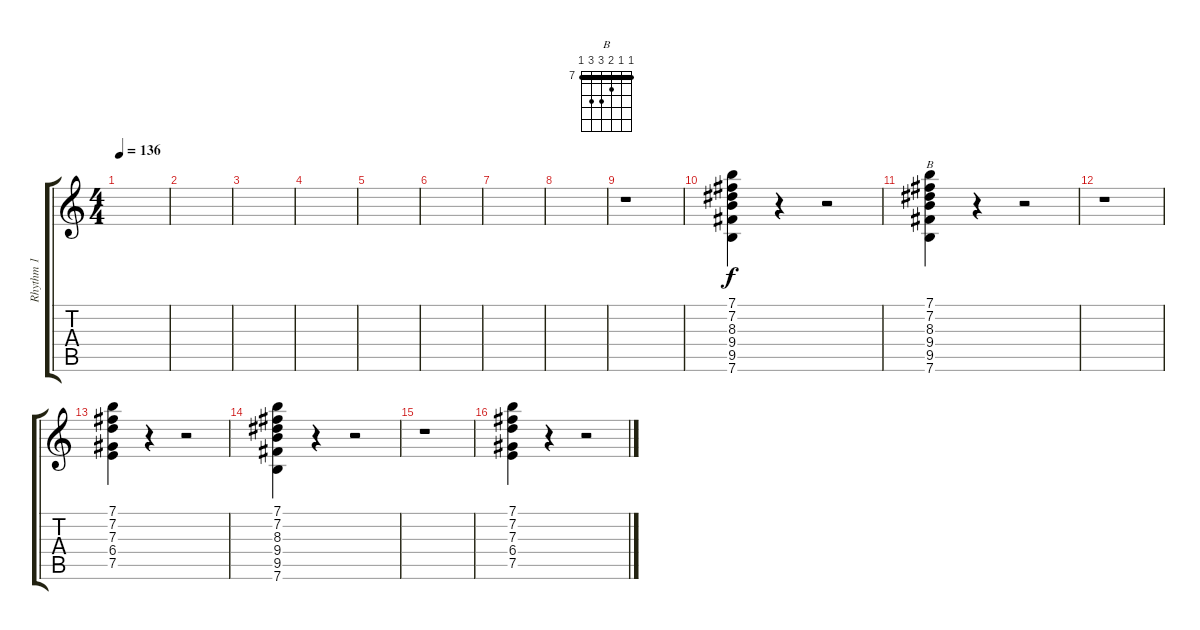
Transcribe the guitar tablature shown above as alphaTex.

\track ("Rhythm 1" "Rhythm 1") {instrument overdrivenguitar}
\staff {score tabs}
\tuning (E4 B3 G3 D3 A2 E2) {hide}
\chord ("B" 7 7 8 9 9 7) {firstfret 7 barre 7}
\ts (4 4)
\tempo 136
\clef g2
\ks c
|
|
|
|
|
|
|
|
r.1 |
(7.1 7.2 8.3 9.4 9.5 7.6).4 r.4 r.2 |
(7.1 7.2 8.3 9.4 9.5 7.6).4{ch "B"} r.4 r.2 |
r.1 |
(7.1 7.2 7.3 6.4 7.5).4 r.4 r.2 |
(7.1 7.2 8.3 9.4 9.5 7.6).4 r.4 r.2 |
r.1 |
(7.1 7.2 7.3 6.4 7.5).4 r.4 r.2
